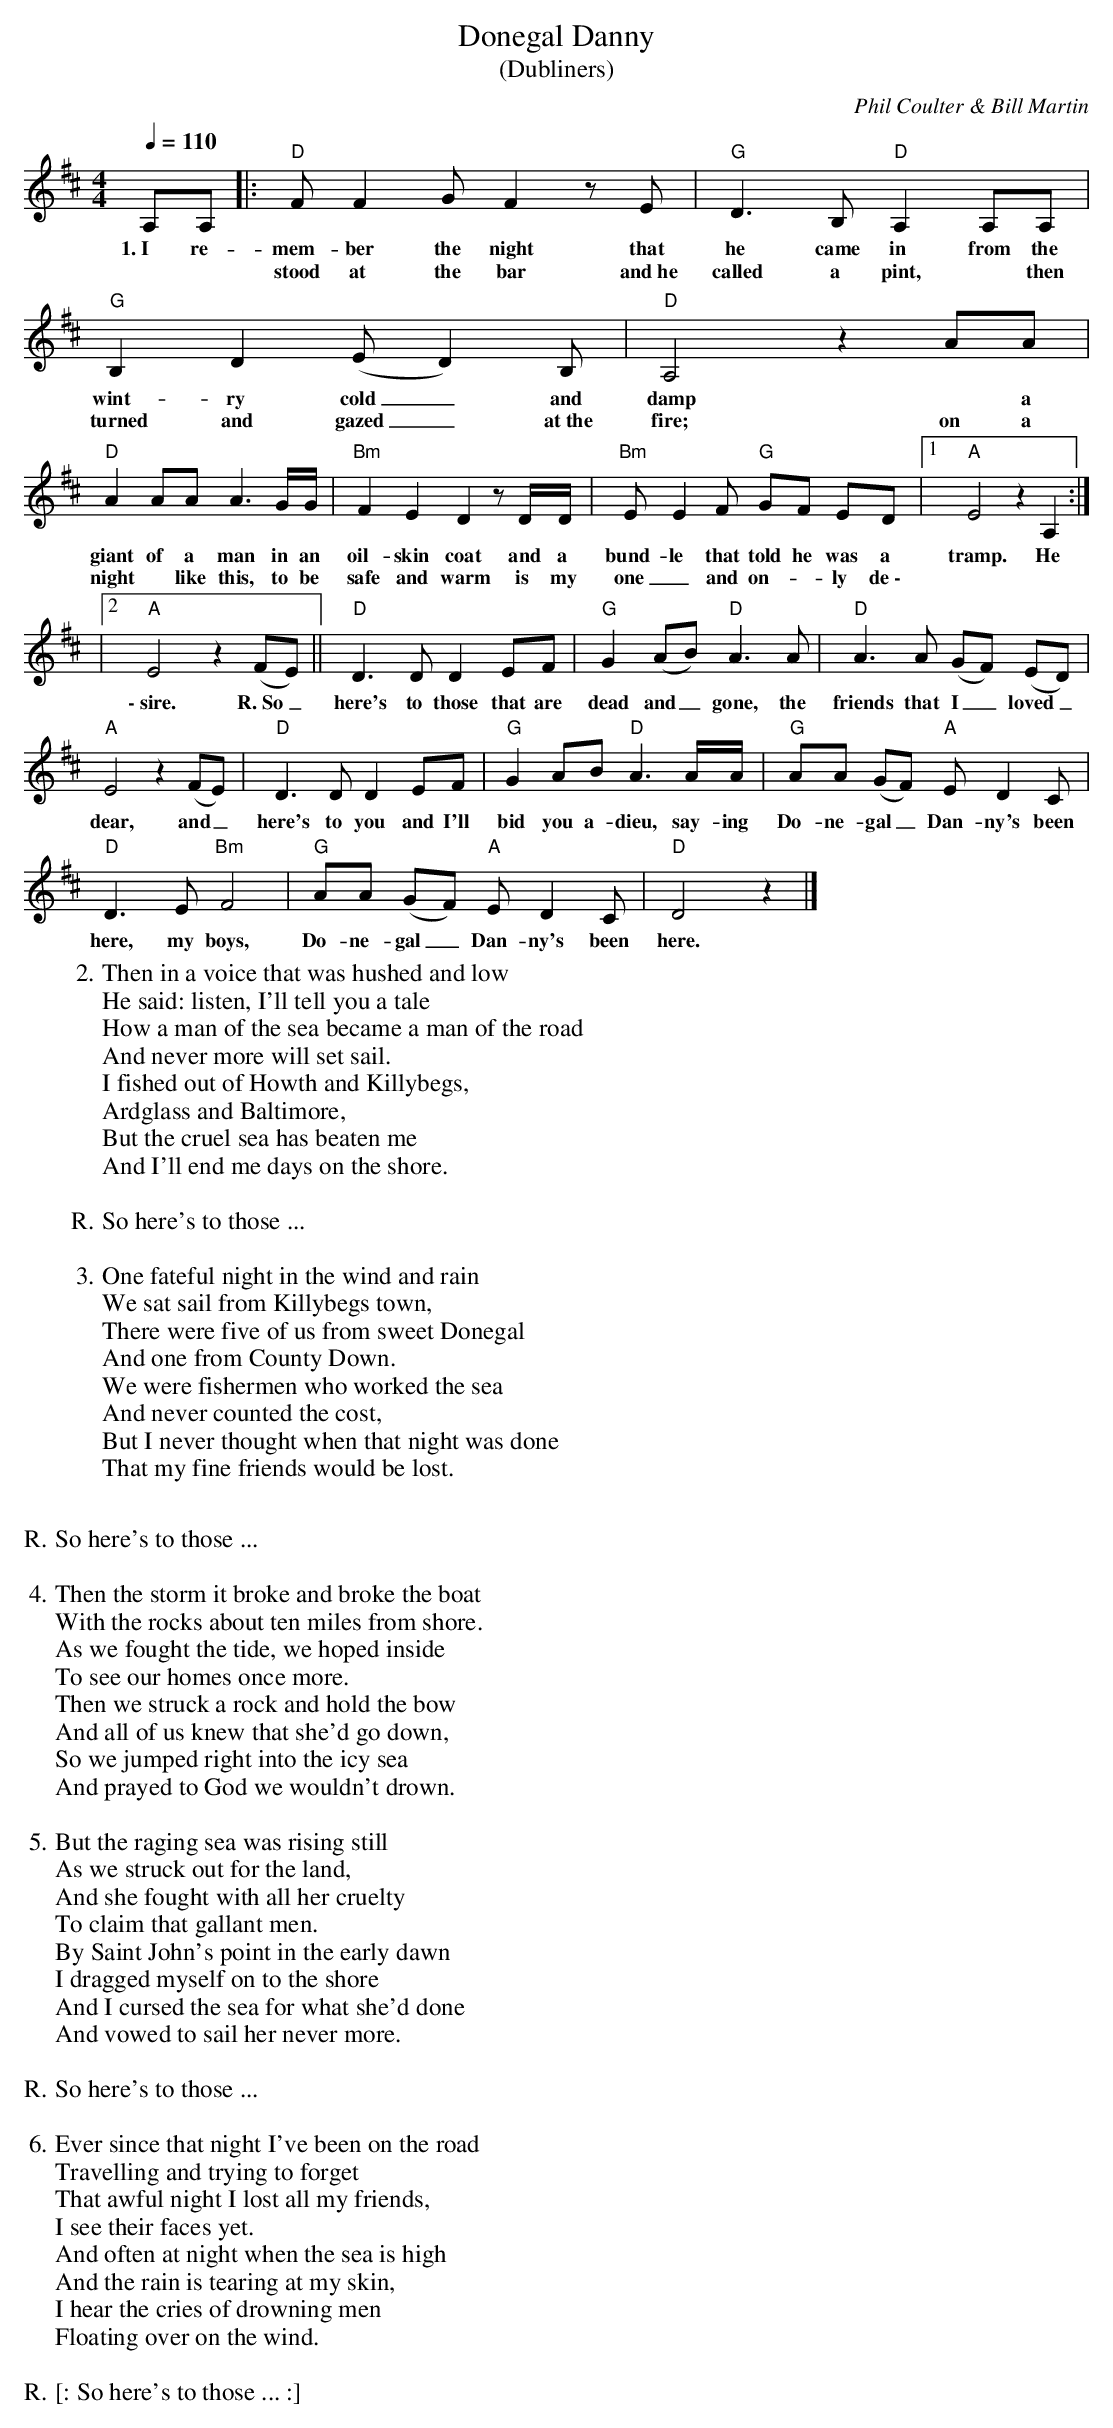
X:1
T:Donegal Danny
T:(Dubliners)
C:Phil Coulter & Bill Martin
M:4/4
L:1/4
Q:1/4=110
K:Dmaj
A,/2A,/2 |: "D"F/2FG/2 Fz/2E/2 | "G"D>B, "D"A,A,/2A,/2 | "G"B,D (E/2D)B,/2 | "D"A,2 zA/2A/2 |
w:1.~I re-mem-ber the night that he came in from the wint-ry cold_ and damp * a
w:** stood at the bar and~he called a pint, * then turned and gazed_ at~the fire; on a
"D"A A/2A/2 A3/2G/4G/4 | "Bm"FE Dz/2D/4D/4 | "Bm"E/2EF/2 "G"G/2F/2 E/2D/2 |1 "A"E2 z A, :|
w:giant of a man in an oil-skin coat and a bund-le that told he was a tramp. He
w:night * like this, to be safe and warm is my one_ and on--ly de~\- **
|2 "A"E2 z(F/2E/2) || "D"D>D DE/2F/2 | "G"G(A/2B/2) "D"A>A | "D"A>A (G/2F/2) (E/2D/2) |
w:\-~sire. R.~So_ here's to those that are dead and_ gone, the friends that I_ loved_
"A"E2 z(F/2E/2) | "D"D>D DE/2F/2 | "G"G A/2B/2 "D"A3/2A/4A/4 |"G"A/2A/2 (G/2F/2) "A"E/2DC/2 |
w:dear, and_ here's to you and I'll bid you a-dieu, say-ing Do-ne-gal_ Dan-ny's been
"D"D>E "Bm"F2 | "G"A/2A/2 (G/2F/2) "A"E/2DC/2 | "D"D2 z |]
w:here, my boys, Do-ne-gal_ Dan-ny's been here.
W:2.Then in a voice that was hushed and low
W:He said: listen, I'll tell you a tale
W:How a man of the sea became a man of the road
W:And never more will set sail.
W:I fished out of Howth and Killybegs,
W:Ardglass and Baltimore,
W:But the cruel sea has beaten me
W:And I'll end me days on the shore.
W:
W:R. So here's to those ...
W:
W:3. One fateful night in the wind and rain
W:We sat sail from Killybegs town,
W:There were five of us from sweet Donegal
W:And one from County Down.
W:We were fishermen who worked the sea
W:And never counted the cost,
W:But I never thought when that night was done
W:That my fine friends would be lost.
W:
W:R. So here's to those ...
W:
W:4. Then the storm it broke and broke the boat
W:With the rocks about ten miles from shore.
W:As we fought the tide, we hoped inside
W:To see our homes once more.
W:Then we struck a rock and hold the bow
W:And all of us knew that she'd go down,
W:So we jumped right into the icy sea
W:And prayed to God we wouldn't drown.
W:
W:5. But the raging sea was rising still
W:As we struck out for the land,
W:And she fought with all her cruelty
W:To claim that gallant men.
W:By Saint John's point in the early dawn
W:I dragged myself on to the shore
W:And I cursed the sea for what she'd done
W:And vowed to sail her never more.
W:
W:R. So here's to those ...
W:
W:6. Ever since that night I've been on the road
W:Travelling and trying to forget
W:That awful night I lost all my friends,
W:I see their faces yet.
W:And often at night when the sea is high
W:And the rain is tearing at my skin,
W:I hear the cries of drowning men
W:Floating over on the wind.
W:
W:R. [: So here's to those ... :]
W:
